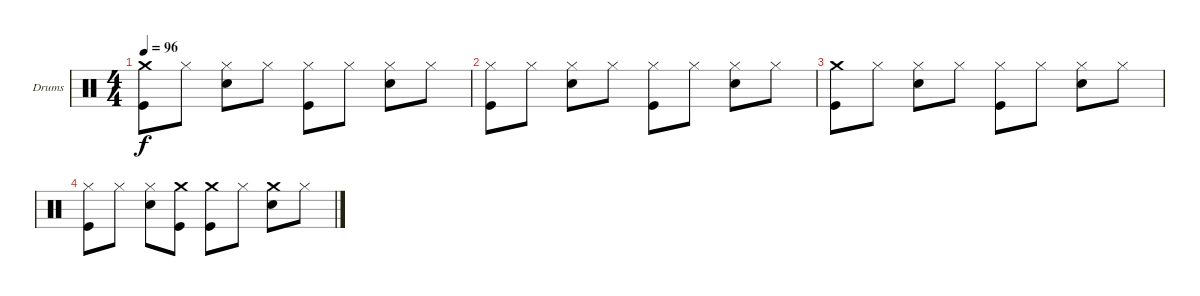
\bracketExtendMode groupsimilarinstruments
\firstSystemTrackNameOrientation horizontal
\otherSystemsTrackNameOrientation horizontal
\track ("Drumkit" "Drums") {instrument percussion}
\staff {score}
\articulation defaults
\ts (4 4)
\tempo 96
\clef neutral
\ks c
("Crash medium (hit)" "Kick (hit)").8{dy f} "Hi-Hat (closed)".8 ("Hi-Hat (closed)" "Snare (hit) 2").8 "Hi-Hat (closed)".8 ("Hi-Hat (closed)" "Kick (hit)").8 "Hi-Hat (closed)".8 ("Hi-Hat (closed)" "Snare (hit) 2").8 "Hi-Hat (closed)".8 |
("Hi-Hat (closed)" "Kick (hit)").8 "Hi-Hat (closed)".8 ("Hi-Hat (closed)" "Snare (hit) 2").8 "Hi-Hat (closed)".8 ("Hi-Hat (closed)" "Kick (hit)").8 "Hi-Hat (closed)".8 ("Hi-Hat (closed)" "Snare (hit) 2").8 "Hi-Hat (closed)".8 |
("Crash medium (hit)" "Kick (hit)").8 "Hi-Hat (closed)".8 ("Hi-Hat (closed)" "Snare (hit) 2").8 "Hi-Hat (closed)".8 ("Hi-Hat (closed)" "Kick (hit)").8 "Hi-Hat (closed)".8 ("Hi-Hat (closed)" "Snare (hit) 2").8 "Hi-Hat (closed)".8 |
("Hi-Hat (closed)" "Kick (hit)").8 "Hi-Hat (closed)".8 ("Hi-Hat (closed)" "Snare (hit) 2").8 ("Crash medium (hit)" "Kick (hit)").8 ("Crash medium (hit)" "Kick (hit)").8 "Hi-Hat (closed)".8 ("Crash medium (hit)" "Snare (hit) 2").8 "Hi-Hat (closed)".8
